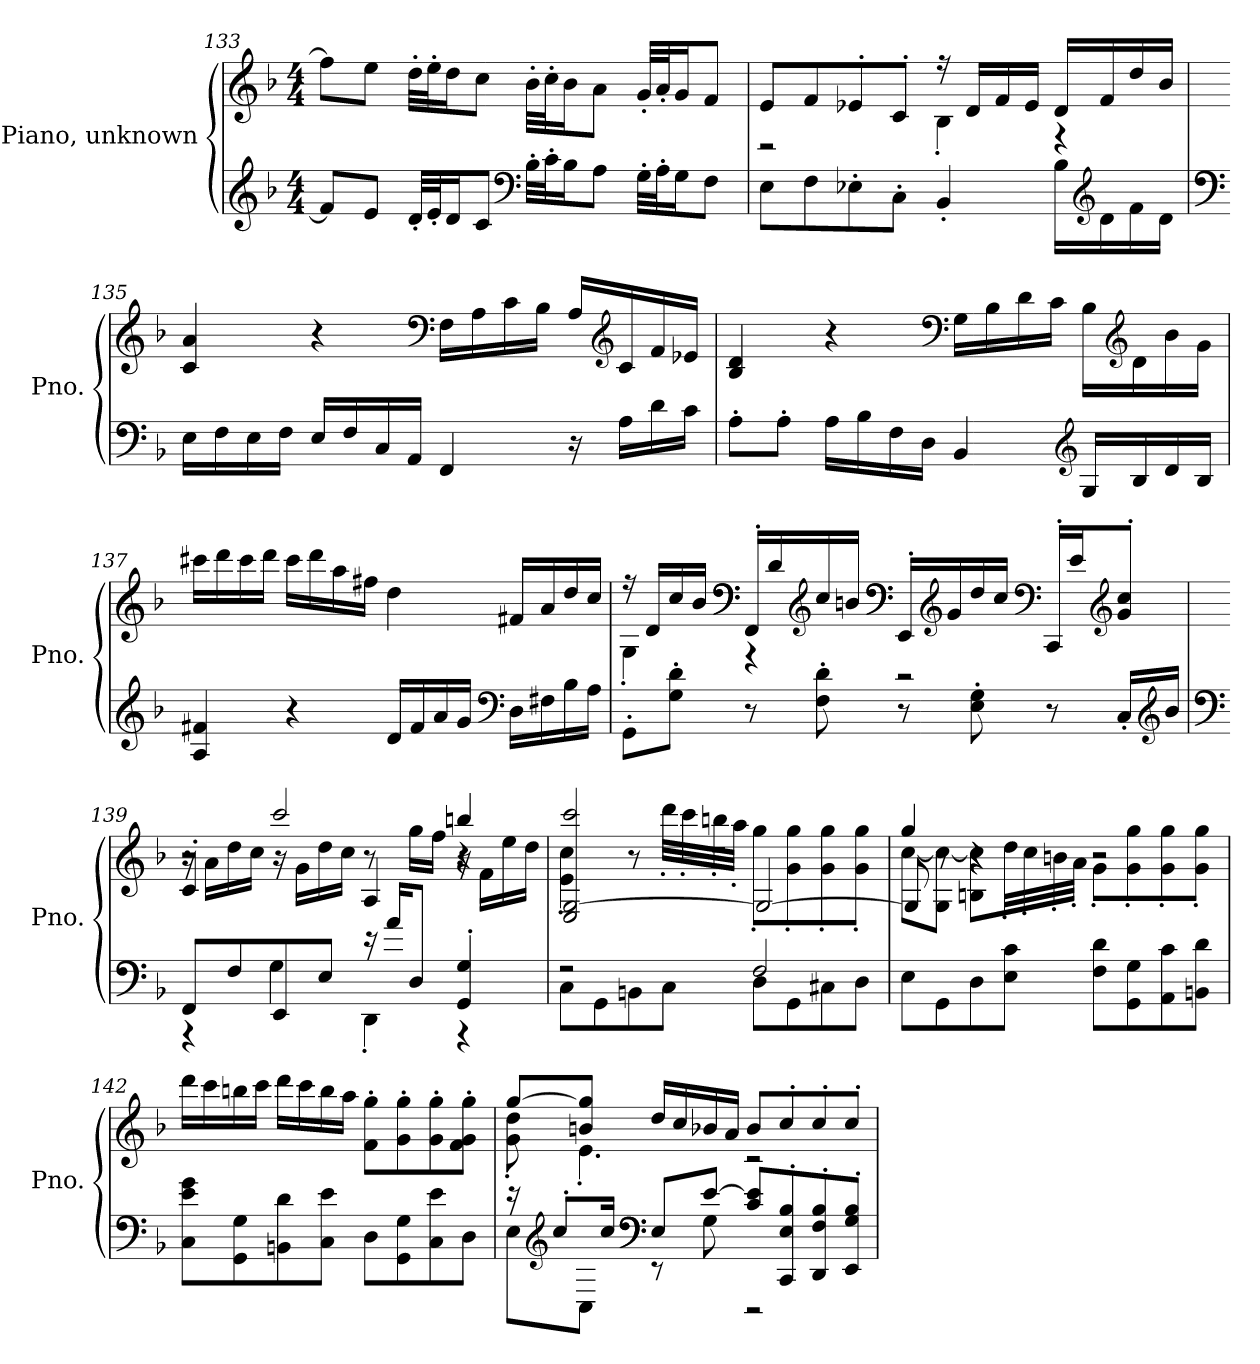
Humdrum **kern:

**kern	**kern
*part1	*part1
*staff2	*staff1
*I"Piano, unknown	*
*I'Pno.	*
!!LO:LB:g=z
*clefG2	*clefG2
*k[b-]	*k[b-]
*M4/4	*M4/4
=133	=133
8f/L]	8ff\L]
8e/J	8ee\J
32d'/LLL	32dd'\LLL
32e'/J	32ee'\J
16d/J	16dd\J
8c/J	8cc\J
*clefF4	*
32B-'\LLL	32b-'\LLL
32c'\J	32cc'\J
16B-\J	16b-\J
8A\J	8a\J
32G'\LLL	32g'/LLL
32A'\J	32a'/J
16G\J	16g/J
8F\J	8f/J
=134	=134
*	*^
8E\L	8e/L	2r
8F\	8f/	.
8E-X'\	8e-X'/	.
8C'\J	8c'/J	.
4BB-'/	16r	4B-'\
.	16d/LL	.
.	16f/	.
.	16e-/JJ	.
16B-\LL	16d/LL	4r
*clefG2	*	*
16d\	16f/	.
16f\	16dd/	.
16d\JJ	16b-/JJ	.
*	*v	*v
!!LO:LB:g=z
=135	=135
*clefF4	*
16E\LL	4c/ 4a/
16F\	.
16E\	.
16F\JJ	.
16E/LL	4r
16F/	.
16C/	.
16AA/JJ	.
*	*clefF4
4FF/	16F\LL
.	16A\
.	16c\
.	16B-\JJ
16r	16A/LL
*	*clefG2
16A\LL	16c/
16d\	16f/
16c\JJ	16e-X/JJ
=136	=136
8A'\L	4B-/ 4d/
8A'\J	.
16A\LL	4r
16B-\	.
16F\	.
16D\JJ	.
*	*clefF4
4BB-/	16G\LL
.	16B-\
.	16d\
.	16c\JJ
*clefG2	*
16G/LL	16B-\LL
*	*clefG2
16B-/	16d\
16d/	16b-\
16B-/JJ	16g\JJ
!!LO:PB:g=z
=137	=137
4A/ 4f#X/	16ccc#X\LL
.	16ddd\
.	16ccc#\
.	16ddd\JJ
4r	16ccc#\LL
.	16ddd\
.	16aa\
.	16ff#X\JJ
16d/LL	4dd\
16f#/	.
16a/	.
16g/JJ	.
*clefF4	*
16D\LL	16f#X/LL
16F#X\	16a/
16B-\	16dd/
16A\JJ	16cc/JJ
!!LO:LB:g=z
=138	=138
*	*^
8GG'\L	16r	4G'\
.	16d/LL	.
8G\' 8d\'J	16cc/	.
.	16b-/JJ	.
*	*clefF4	*
8r	16FF'/LL	4r
.	16d/	.
*	*clefG2	*
8F\' 8d\'	16cc/	.
.	16bn/JJ	.
*	*clefF4	*
8r	16EE'/LL	2r
*	*clefG2	*
.	16g/	.
8E\' 8G\'	16dd/	.
.	16cc/JJ	.
*	*clefF4	*
8r	16CC'/LL	.
.	16e/J	.
*	*clefG2	*
16C'/LL	8g/' 8cc/'J	.
*clefG2	*	*
16b-/JJ	.	.
*	*v	*v
!!LO:LB:g=z
=139	=139
*clefF4	*
*^	*^
*	*	*	*^
8FF/L	4r	4c'/	16r	2r
.	.	.	16a\LL	.
8F/	.	.	16dd\	.
.	.	.	16cc\JJ	.
8EE/	4G\	2ccc/	16r	.
.	.	.	16g\LL	.
8E/J	.	.	16dd\	.
.	.	.	16cc\JJ	.
16r	4DD'\	.	8r	4A/
16a/KL	.	.	.	.
8D/J	.	.	16gg\LL	.
.	.	.	16ff\JJ	.
4GG/' 4G/'	4r	4bbn/	16r	4r
.	.	.	16f\LL	.
.	.	.	16ee\	.
.	.	.	16dd\JJ	.
=140	=140	=140	=140	=140
2r	8C\L	1r	4e\' 4cc\'	2E/ [2G/ 2ccc/
.	8GG\	.	.	.
.	8BBn\	.	8r	.
.	8C\J	.	32ddd'\LLL	.
.	.	.	32ccc'\	.
.	.	.	32bbn'\	.
.	.	.	32aa'\JJJ	.
2F/	8D\L	.	8gg'\L	2G/_
.	8GG\	.	8g\' 8gg\'	.
.	8C#X\	.	8g\' 8gg\'	.
.	8D\J	.	8g\' 8gg\'J	.
*v	*v	*	*	*
!!LO:LB:g=z	!!	!!
=141	=141	=141	=141
8E\L	4gg/	[8cc\L	8G/]
8GG\	.	8G\ 8cc\_J	8r
8D\	4r	8Bn\ 8cc\]L	4r
8E\ 8c\J	.	32dd'\LL	.
.	.	32cc'\	.
.	.	32bn'\	.
.	.	32a'\JJJ	.
8F\ 8d\L	2r	8g'\L	2r
8GG\ 8G\	.	8g\' 8gg\'	.
8AA\ 8c\	.	8g\' 8gg\'	.
8BBn\ 8d\J	.	8g\' 8gg\'J	.
*	*v	*v	*v
=142	=142
8C\ 8e\ 8g\L	16ddd\LL
.	16ccc\
8GG\ 8G\	16bbn\
.	16ccc\JJ
8BBn\ 8d\	16ddd\LL
.	16ccc\
8C\ 8e\J	16bb\
.	16aa\JJ
8D\L	8f\' 8gg\'L
8GG\ 8G\	8g\' 8gg\'
8C\ 8e\	8g\' 8gg\'
8D\J	8f\' 8g\' 8gg\'J
!!LO:LB:g=z
=143	=143
*^	*^
16r	8E\L	[8gg/L	8g\' 8dd\'
*clefG2	*	*	*
8cc'/L	.	.	.
.	8C\J	8bn/ 8gg/]J	4.e'\
16cc/Jk	.	.	.
*clefF4	*	*	*
8E/L	8r	16dd/LL	.
.	.	16cc/	.
[8e/J	8G\	16b-X/	.
.	.	16a/JJ	.
8c/ 8e/]L	2r	8b-/L	2r
8CC/' 8E/' 8B-/'	.	8cc'/	.
8DD/' 8F/' 8B-/'	.	8cc'/	.
8EE/' 8G/' 8B-/'J	.	8cc'/J	.
*v	*v	*	*
*	*v	*v
=	=
*-	*-
